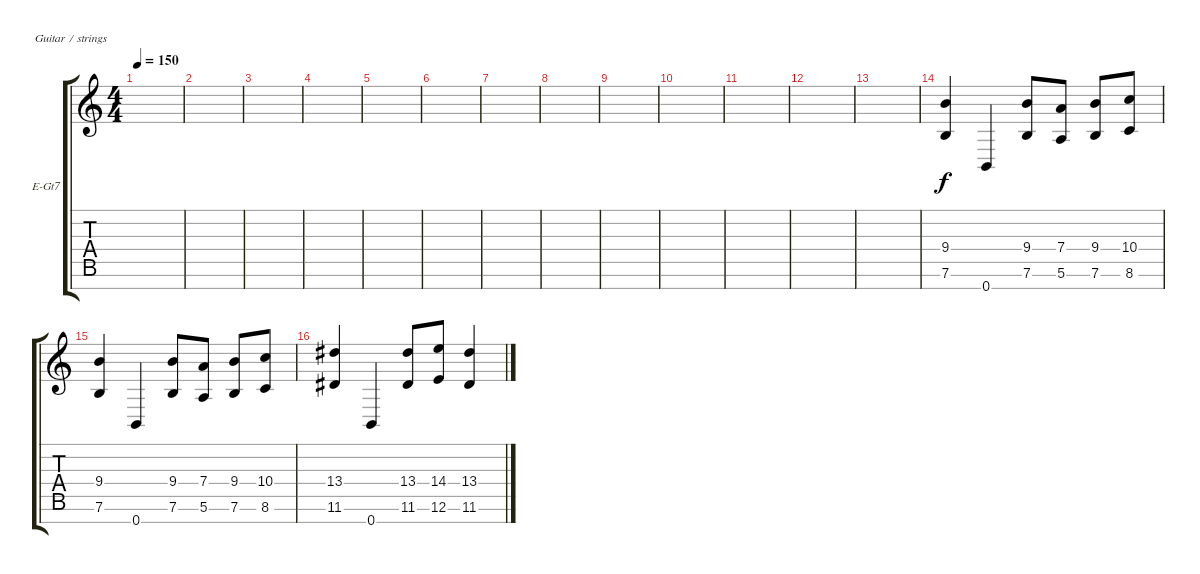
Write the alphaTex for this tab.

\defaultSystemsLayout 4
\bracketExtendMode groupsimilarinstruments
\firstSystemTrackNameOrientation horizontal
\otherSystemsTrackNameOrientation horizontal
\track ("Rhythm Guitar (R)" "E-Gt7") {instrument distortionguitar}
\staff {score tabs}
\tuning (E4 B3 G3 D3 A2 E2 B1)
\ts (4 4)
\tempo 150
\clef g2
\ks c
|
|
|
|
|
|
|
|
|
|
|
|
|
(7.6 9.4).4 0.7.4 (7.6 9.4).8 (5.6 7.4).8 (7.6 9.4).8 (8.6 10.4).8 |
(9.4 7.6).4 0.7.4 (9.4 7.6).8 (7.4 5.6).8 (9.4 7.6).8 (10.4 8.6).8 |
(13.4 11.6).4 0.7.4 (13.4 11.6).8 (14.4 12.6).8 (13.4 11.6).4
